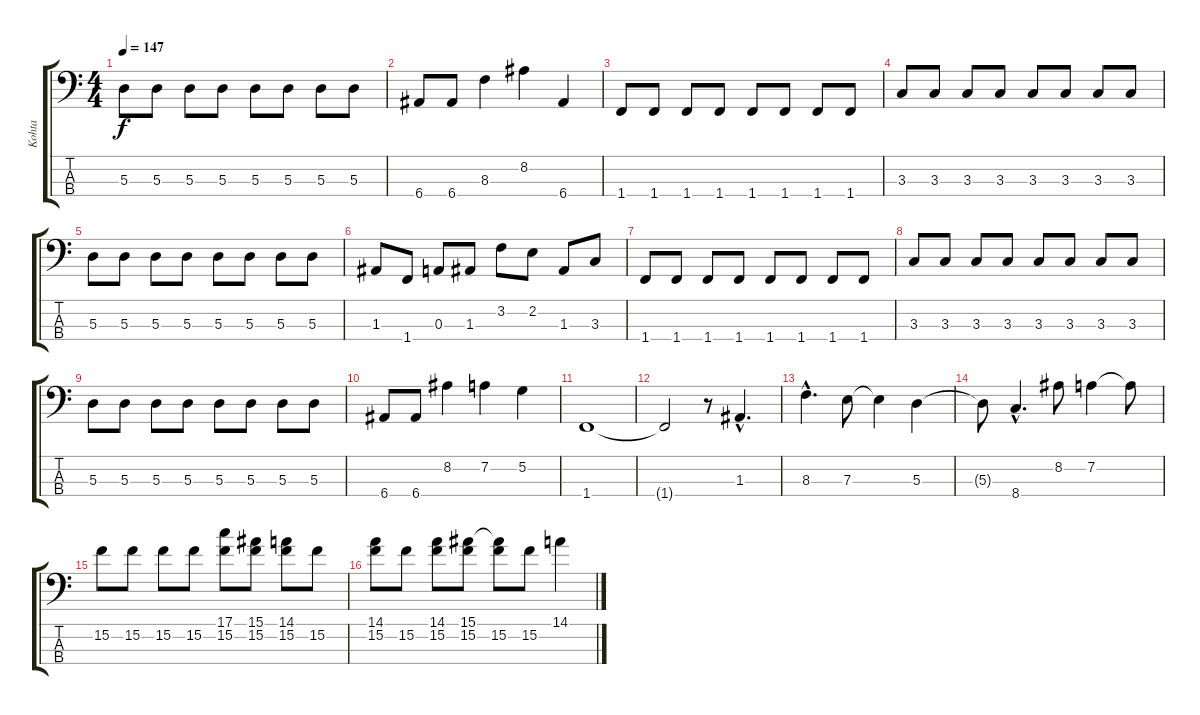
\track ("Kohta" "Kohta") {instrument electricbasspick}
\staff {score tabs}
\tuning (G2 D2 A1 E1) {hide}
\ts (4 4)
\tempo 147
\clef f4
\ks c
5.3.8{dy f} 5.3.8 5.3.8 5.3.8 5.3.8 5.3.8 5.3.8 5.3.8 |
6.4.8 6.4.8 8.3.4 8.2.4 6.4.4 |
1.4.8 1.4.8 1.4.8 1.4.8 1.4.8 1.4.8 1.4.8 1.4.8 |
3.3.8 3.3.8 3.3.8 3.3.8 3.3.8 3.3.8 3.3.8 3.3.8 |
5.3.8 5.3.8 5.3.8 5.3.8 5.3.8 5.3.8 5.3.8 5.3.8 |
1.3.8 1.4.8 0.3.8 1.3.8 3.2.8 2.2.8 1.3.8 3.3.8 |
1.4.8 1.4.8 1.4.8 1.4.8 1.4.8 1.4.8 1.4.8 1.4.8 |
3.3.8 3.3.8 3.3.8 3.3.8 3.3.8 3.3.8 3.3.8 3.3.8 |
5.3.8 5.3.8 5.3.8 5.3.8 5.3.8 5.3.8 5.3.8 5.3.8 |
6.4.8 6.4.8 8.2.4 7.2.4 5.2.4 |
1.4.1 |
1.4{t}.2 r.8 1.3{hac}.4{d} |
8.3{hac}.4{d} 7.3.8 7.3{t}.4 5.3.4 |
5.3{t}.8 8.4{hac}.4{d} 8.2.8 7.2.4 7.2{t}.8 |
15.2.8 15.2.8 15.2.8 15.2.8 (17.1 15.2).8 (15.1 15.2).8 (14.1 15.2).8 15.2.8 |
(14.1 15.2).8 15.2.8 (14.1 15.2).8 (15.1 15.2).8 (15.1{t} 15.2).8 15.2.8 14.1.4
